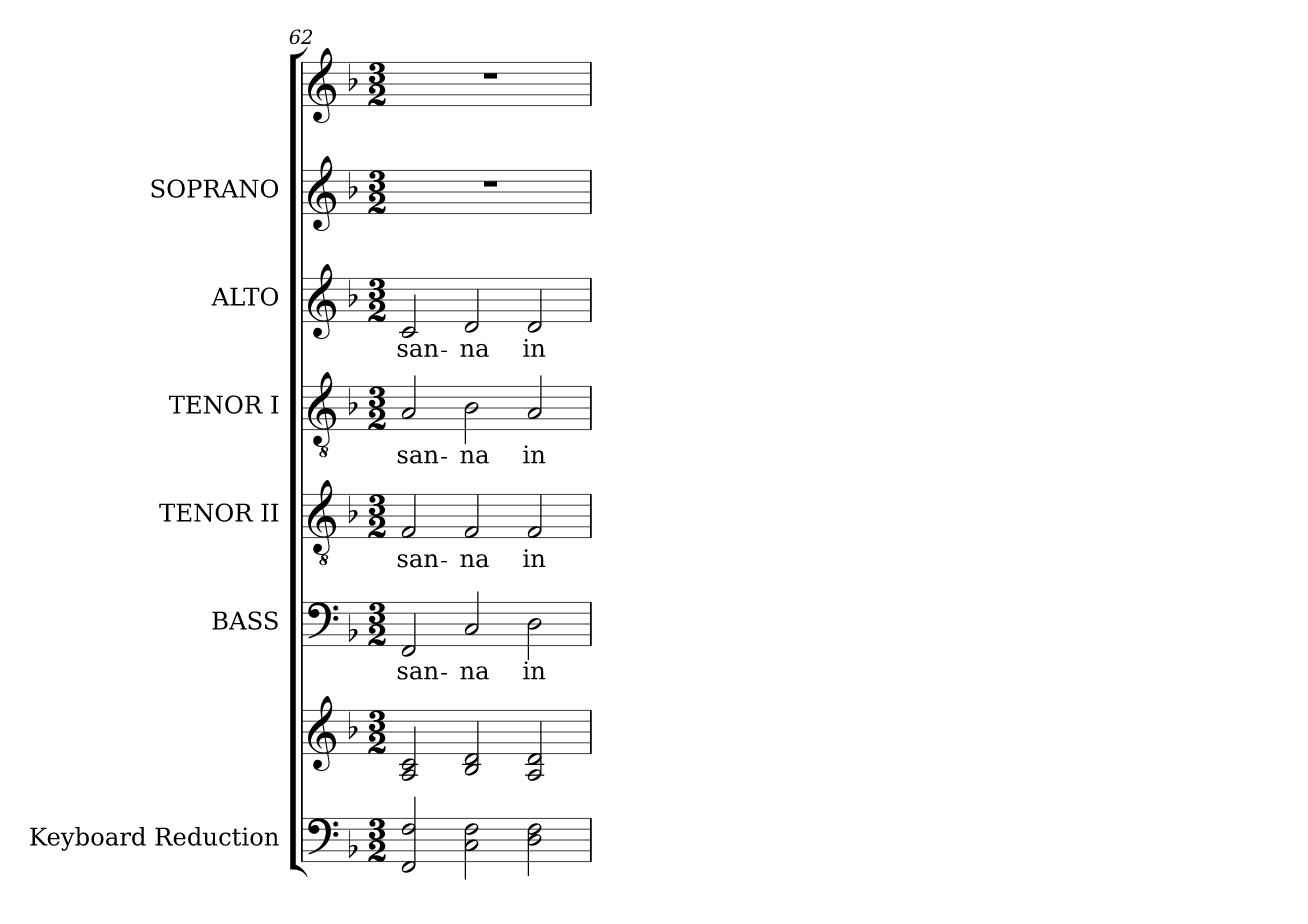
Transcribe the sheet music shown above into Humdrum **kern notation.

**kern	**kern	**kern	**text	**kern	**text	**kern	**text	**kern	**text	**kern	**kern
*part7	*part7	*part6	*part6	*part5	*part5	*part4	*part4	*part3	*part3	*part2	*part1
*staff8	*staff7	*staff6	*staff6	*staff5	*staff5	*staff4	*staff4	*staff3	*staff3	*staff2	*staff1
*I"Keyboard Reduction	*	*I"BASS	*	*I"TENOR II	*	*I"TENOR I	*	*I"ALTO	*	*I"SOPRANO	*
*I'Reduc.	*	*I'B.	*	*I'T. II	*	*I'T. I	*	*I'A.	*	*I'S.	*
*clefF4	*clefG2	*clefF4	*	*clefGv2	*	*clefGv2	*	*clefG2	*	*clefG2	*clefG2
*	*	*	*	*ITrd7c12	*	*ITrd7c12	*	*	*	*	*
*k[b-]	*k[b-]	*k[b-]	*	*k[b-]	*	*k[b-]	*	*k[b-]	*	*k[b-]	*k[b-]
*F:	*F:	*F:	*	*F:	*	*F:	*	*F:	*	*F:	*F:
*M3/2	*M3/2	*M3/2	*	*M3/2	*	*M3/2	*	*M3/2	*	*M3/2	*M3/2
=62	=62	=62	=62	=62	=62	=62	=62	=62	=62	=62	=62
!	!	!	!LO:LY:b:color=#000000	!	!	!	!	!	!	!	!
!	!	!	!	!	!LO:LY:b:color=#000000	!	!	!	!	!	!
!	!	!	!	!	!	!	!LO:LY:b:color=#000000	!	!	!	!
!	!	!	!	!	!	!	!	!	!LO:LY:b:color=#000000	!LO:N:vis=1	!LO:N:vis=1
2FFi/ 2Fi	2Ai/ 2ci	2FFi/	-san-	2FFi/	-san-	2AAi/	-san-	2ci/	-san-	1.r	1.r
!	!	!	!LO:LY:b:color=#000000	!	!	!	!	!	!	!	!
!	!	!	!	!	!LO:LY:b:color=#000000	!	!	!	!	!	!
!	!	!	!	!	!	!	!LO:LY:b:color=#000000	!	!	!	!
!	!	!	!	!	!	!	!	!	!LO:LY:b:color=#000000	!	!
2Ci\ 2Fi	2B-i/ 2di	2Ci/	-na	2FFi/	-na	2BB-i\	-na	2di/	-na	.	.
!	!	!	!LO:LY:b:color=#000000	!	!	!	!	!	!	!	!
!	!	!	!	!	!LO:LY:b:color=#000000	!	!	!	!	!	!
!	!	!	!	!	!	!	!LO:LY:b:color=#000000	!	!	!	!
!	!	!	!	!	!	!	!	!	!LO:LY:b:color=#000000	!	!
2Di\ 2Fi	2Ai/ 2di	2Di\	in	2FFi/	in	2AAi/	in	2di/	in	.	.
=	=	=	=	=	=	=	=	=	=	=	=
*-	*-	*-	*-	*-	*-	*-	*-	*-	*-	*-	*-
